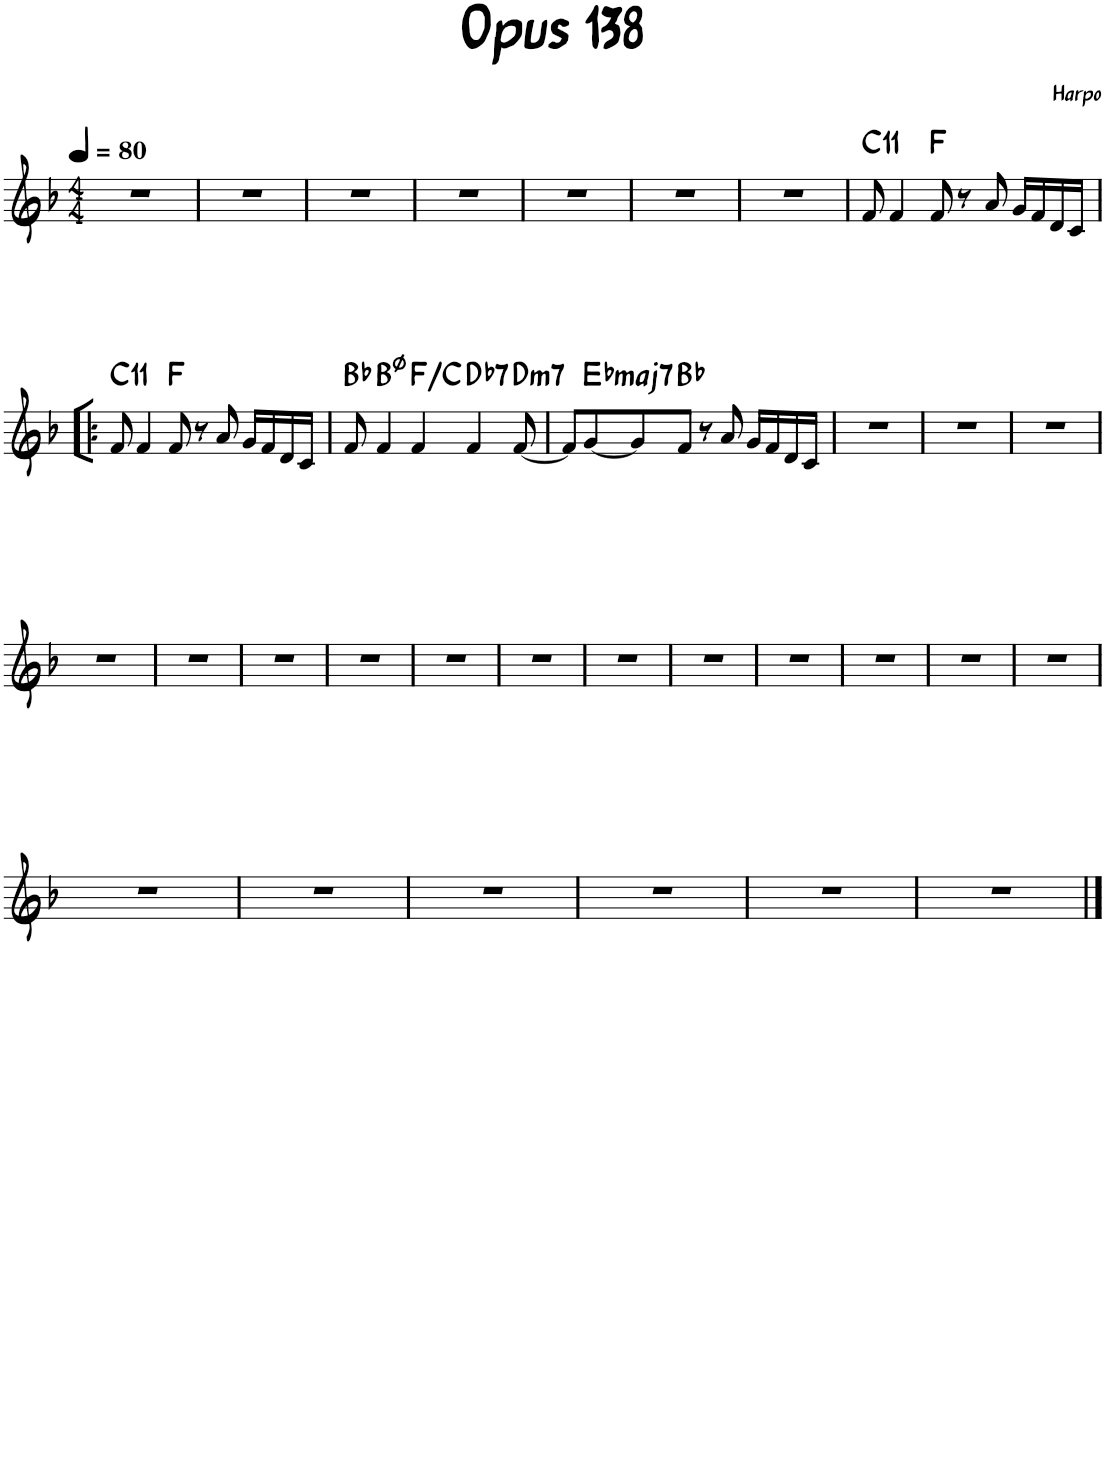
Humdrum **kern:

**kern	**harte
*part1	*part1
*staff1	*
*I"Piano	*
*I'Pno.	*
*clefG2	*
*k[b-]	*
*M4/4	*
*MM80	*
=1	=1
1r	.
=2	=2
1r	.
=3	=3
1r	.
=4	=4
1r	.
=5	=5
1r	.
=6	=6
1r	.
=7	=7
1r	.
=8	=8
!	!LO:H:kt=11
8f/	C:9(11)
4f/	.
8f/	F:maj
8r	.
8a/	.
16g/LL	.
16f/	.
16d/	.
16c/JJ	.
!!LO:LB:g=z
=9!|:	=9!|:
!	!LO:H:kt=11
8f/	C:9(11)
4f/	.
8f/	F:maj
8r	.
8a/	.
16g/LL	.
16f/	.
16d/	.
16c/JJ	.
=10	=10
8f/	Bb:maj
4f/	B:hdim7
4f/	F:maj/5
!	!LO:H:kt=7
4f/	Db:7
!	!LO:H:kt=m7
[8f/	D:min7
=11	=11
8f/L]	.
!	!LO:H:kt=maj7
[8g/	Eb:maj7
8g/]	.
8f/J	Bb:maj
8r	.
8a/	.
16g/LL	.
16f/	.
16d/	.
16c/JJ	.
=12	=12
1r	.
=13	=13
1r	.
=14	=14
1r	.
!!LO:LB:g=z
=15	=15
1r	.
=16	=16
1r	.
=17	=17
1r	.
=18	=18
1r	.
=19	=19
1r	.
=20	=20
1r	.
=21	=21
1r	.
=22	=22
1r	.
=23	=23
1r	.
=24	=24
1r	.
=25	=25
1r	.
=26	=26
1r	.
!!LO:LB:g=z
=27	=27
1r	.
=28	=28
1r	.
=29	=29
1r	.
=30	=30
1r	.
=31	=31
1r	.
=32	=32
1r	.
==	==
*-	*-
